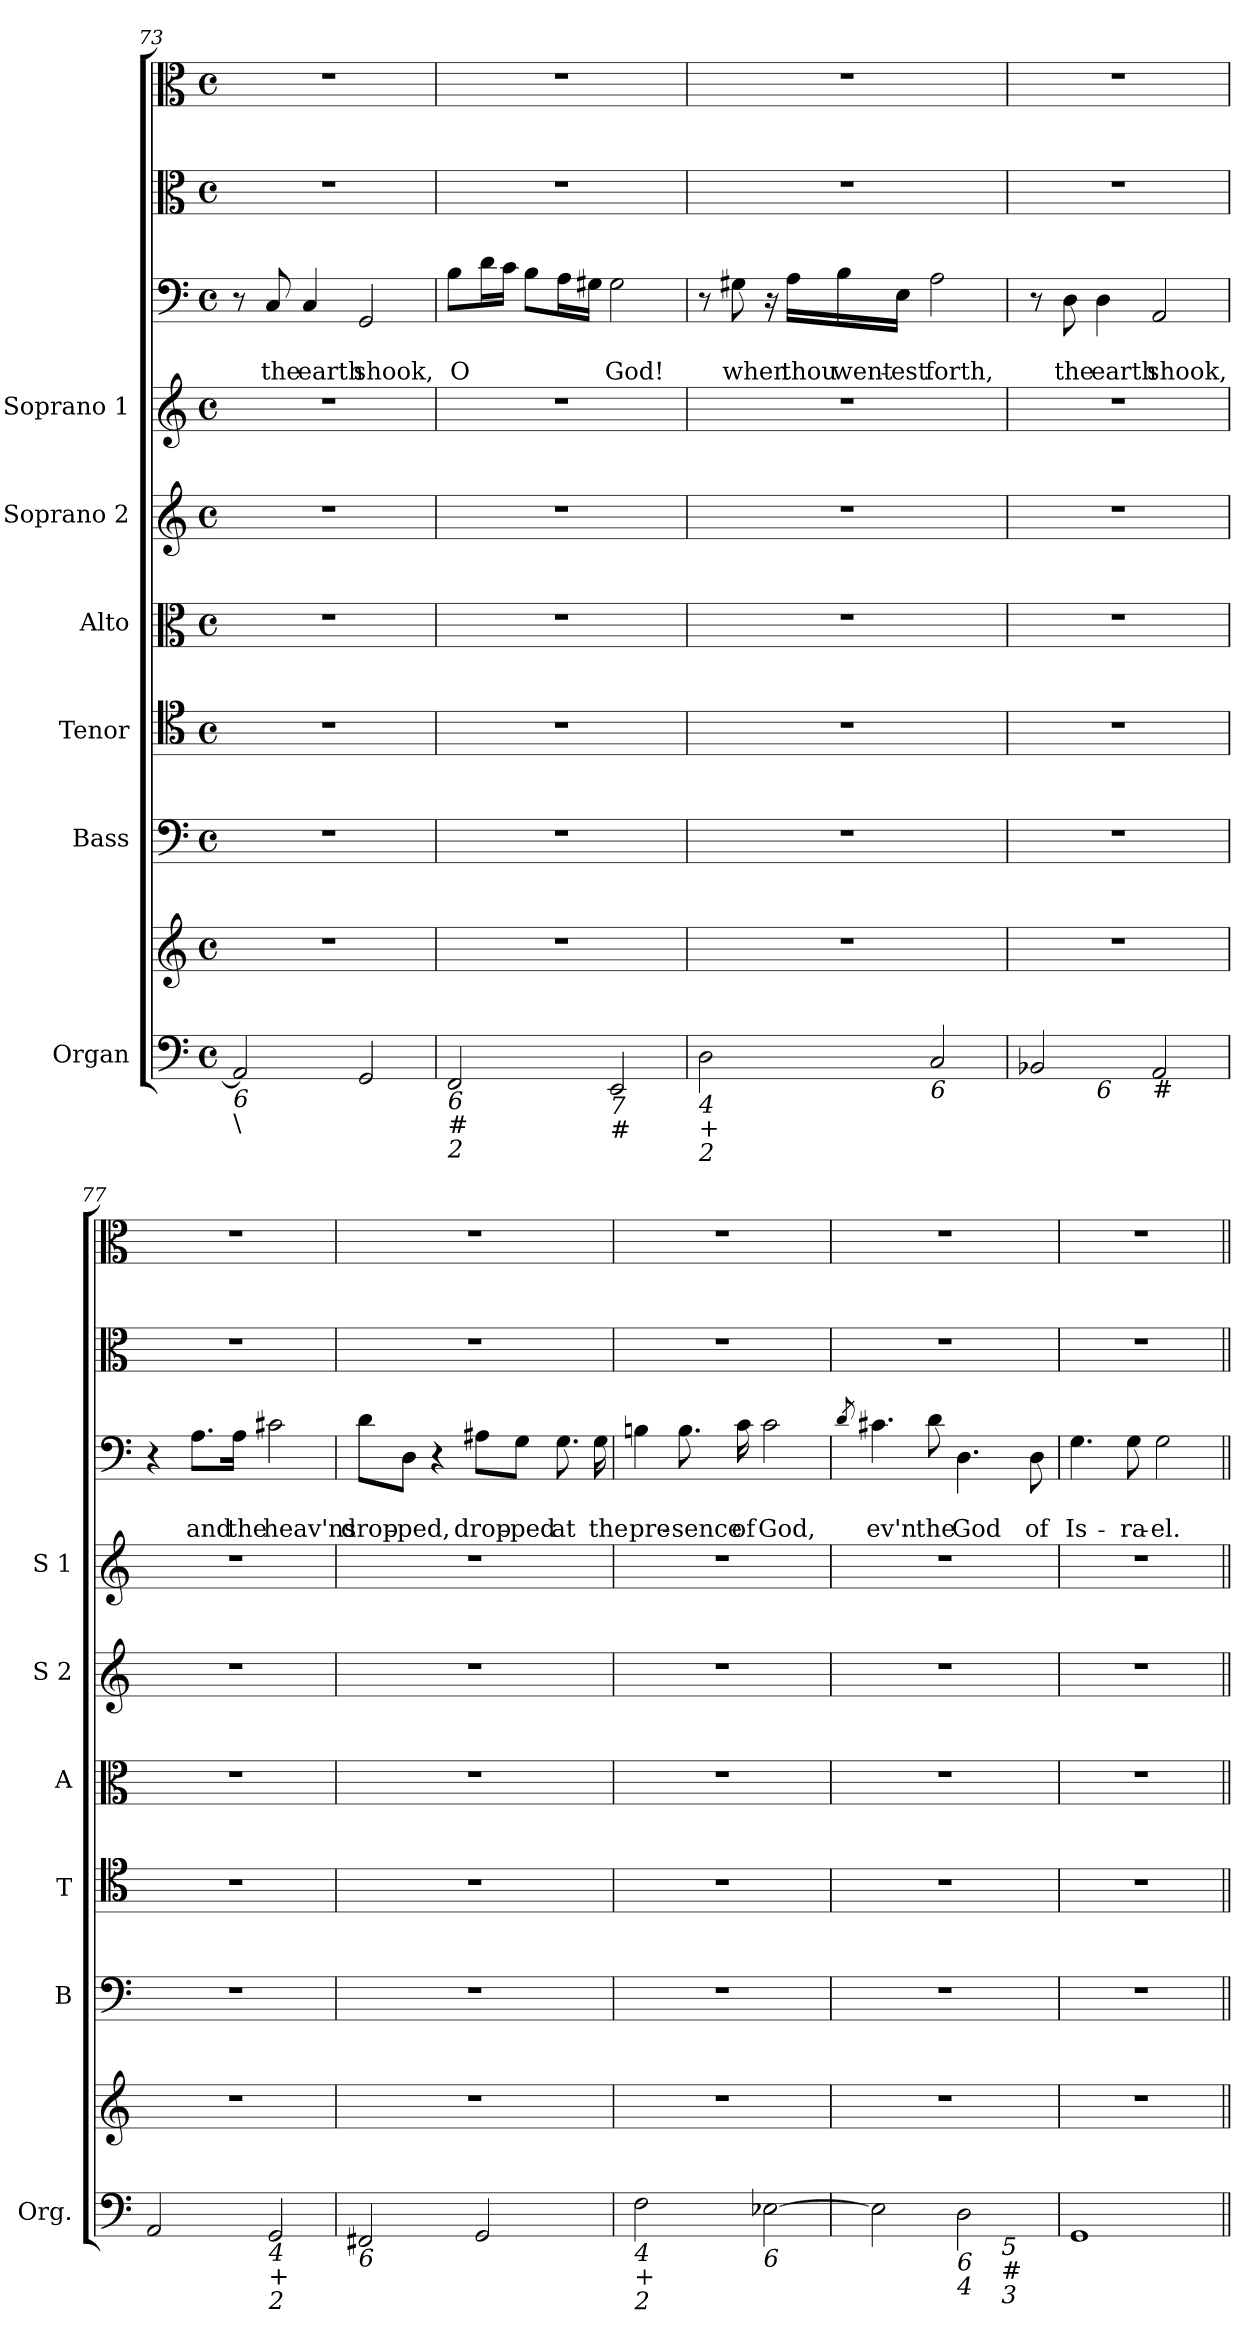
**kern	**kern	**kern	**kern	**kern	**kern	**kern	**kern	**text	**text	**kern	**kern
*part9	*part9	*part8	*part7	*part6	*part5	*part4	*part3	*part3	*part3	*part2	*part1
*staff10	*staff9	*staff8	*staff7	*staff6	*staff5	*staff4	*staff3	*staff3	*staff3	*staff2	*staff1
*I"Organ	*	*I"Bass	*I"Tenor	*I"Alto	*I"Soprano 2	*I"Soprano 1	*	*	*	*	*
*I'Org.	*	*I'B	*I'T	*I'A	*I'S 2	*I'S 1	*	*	*	*	*
*clefF4	*clefG2	*clefF4	*clefC4	*clefC3	*clefG2	*clefG2	*clefF4	*	*	*clefC3	*clefC3
*k[]	*k[]	*k[]	*k[]	*k[]	*k[]	*k[]	*k[]	*	*	*k[]	*k[]
*C:	*C:	*C:	*C:	*C:	*C:	*C:	*C:	*	*	*C:	*C:
*M4/4	*M4/4	*M4/4	*M4/4	*M4/4	*M4/4	*M4/4	*M4/4	*	*	*M4/4	*M4/4
*met(c)	*met(c)	*met(c)	*met(c)	*met(c)	*met(c)	*met(c)	*met(c)	*	*	*met(c)	*met(c)
=73	=73	=73	=73	=73	=73	=73	=73	=73	=73	=73	=73
!LO:TX:b:i:t=6	!	!	!	!	!	!	!	!	!	!	!
!LO:TX:b:t=\	!	!	!	!	!	!	!	!	!	!	!
2AA/]	1r	1r	1r	1r	1r	1r	8r	.	.	1r	1r
!	!	!	!	!	!	!	!	!	!LO:LY:b	!	!
.	.	.	.	.	.	.	8C/	.	the	.	.
!	!	!	!	!	!	!	!	!	!LO:LY:b	!	!
.	.	.	.	.	.	.	4C/	.	earth	.	.
!	!	!	!	!	!	!	!	!	!LO:LY:b	!	!
2GG/	.	.	.	.	.	.	2GG/	.	shook,	.	.
=74	=74	=74	=74	=74	=74	=74	=74	=74	=74	=74	=74
!LO:TX:b:i:t=6	!	!	!	!	!	!	!	!	!	!	!
!LO:TX:b:t=#	!	!	!	!	!	!	!	!	!	!	!
!LO:TX:b:i:t=2	!	!	!	!	!	!	!	!	!	!	!
!	!	!	!	!	!	!	!	!	!LO:LY:b	!	!
2FF/	1r	1r	1r	1r	1r	1r	8B\L	.	O	1r	1r
.	.	.	.	.	.	.	16d\L	.	.	.	.
.	.	.	.	.	.	.	16c\JJ	.	.	.	.
.	.	.	.	.	.	.	8B\L	.	.	.	.
.	.	.	.	.	.	.	16A\L	.	.	.	.
.	.	.	.	.	.	.	16G#X\JJ	.	.	.	.
!LO:TX:b:i:t=7	!	!	!	!	!	!	!	!	!	!	!
!LO:TX:b:t=#	!	!	!	!	!	!	!	!	!	!	!
!	!	!	!	!	!	!	!	!	!LO:LY:b	!	!
2EE/	.	.	.	.	.	.	2G#\	.	God!	.	.
!!LO:LB:g=z
=75	=75	=75	=75	=75	=75	=75	=75	=75	=75	=75	=75
!LO:TX:b:i:t=4	!	!	!	!	!	!	!	!	!	!	!
!LO:TX:b:t=+	!	!	!	!	!	!	!	!	!	!	!
!LO:TX:b:i:t=2	!	!	!	!	!	!	!	!	!	!	!
2D\	1r	1r	1r	1r	1r	1r	8r	.	.	1r	1r
!	!	!	!	!	!	!	!	!	!LO:LY:b	!	!
.	.	.	.	.	.	.	8G#X\	.	when	.	.
.	.	.	.	.	.	.	16r	.	.	.	.
!	!	!	!	!	!	!	!	!	!LO:LY:b	!	!
.	.	.	.	.	.	.	16A\LL	.	thou	.	.
!	!	!	!	!	!	!	!	!	!LO:LY:b	!	!
.	.	.	.	.	.	.	16B\	.	went-	.	.
!	!	!	!	!	!	!	!	!	!LO:LY:b	!	!
.	.	.	.	.	.	.	16E\JJ	.	-est	.	.
!LO:TX:b:i:t=6	!	!	!	!	!	!	!	!	!	!	!
!	!	!	!	!	!	!	!	!	!LO:LY:b	!	!
2C/	.	.	.	.	.	.	2A\	.	forth,	.	.
=76	=76	=76	=76	=76	=76	=76	=76	=76	=76	=76	=76
!LO:TX:b:i:t=7	!	!	!	!	!	!	!	!	!	!	!
*^	*	*	*	*	*	*	*	*	*	*	*
2BB-X/	4ryy	1r	1r	1r	1r	1r	1r	8r	.	.	1r	1r
!	!	!	!	!	!	!	!	!	!	!LO:LY:b	!	!
.	.	.	.	.	.	.	.	8D\	.	the	.	.
!	!LO:TX:b:i:t=6	!	!	!	!	!	!	!	!	!	!	!
!	!	!	!	!	!	!	!	!	!	!LO:LY:b	!	!
.	2.ryy	.	.	.	.	.	.	4D\	.	earth	.	.
!LO:TX:b:t=#	!	!	!	!	!	!	!	!	!	!	!	!
!	!	!	!	!	!	!	!	!	!	!LO:LY:b	!	!
2AA/	.	.	.	.	.	.	.	2AA/	.	shook,	.	.
=77	=77	=77	=77	=77	=77	=77	=77	=77	=77	=77	=77	=77
!LO:TX:b:t=#	!	!	!	!	!	!	!	!	!	!	!	!
*v	*v	*	*	*	*	*	*	*	*	*	*	*
2AA/	1r	1r	1r	1r	1r	1r	4r	.	.	1r	1r
!	!	!	!	!	!	!	!	!	!LO:LY:b	!	!
.	.	.	.	.	.	.	8.A\L	.	and	.	.
!	!	!	!	!	!	!	!	!	!LO:LY:b	!	!
.	.	.	.	.	.	.	16A\Jk	.	the	.	.
!LO:TX:b:i:t=4	!	!	!	!	!	!	!	!	!	!	!
!LO:TX:b:t=+	!	!	!	!	!	!	!	!	!	!	!
!LO:TX:b:i:t=2	!	!	!	!	!	!	!	!	!	!	!
!	!	!	!	!	!	!	!	!	!LO:LY:b	!	!
2GG/	.	.	.	.	.	.	2c#X\	.	heav'ns	.	.
=78	=78	=78	=78	=78	=78	=78	=78	=78	=78	=78	=78
!LO:TX:b:i:t=6	!	!	!	!	!	!	!	!	!	!	!
!	!	!	!	!	!	!	!	!	!LO:LY:b	!	!
2FF#X/	1r	1r	1r	1r	1r	1r	8d\L	.	drop-	1r	1r
!	!	!	!	!	!	!	!	!	!LO:LY:b	!	!
.	.	.	.	.	.	.	8D\J	.	-ped,	.	.
.	.	.	.	.	.	.	4r	.	.	.	.
!	!	!	!	!	!	!	!	!	!LO:LY:b	!	!
2GG/	.	.	.	.	.	.	8A#X\L	.	drop-	.	.
!	!	!	!	!	!	!	!	!	!LO:LY:b	!	!
.	.	.	.	.	.	.	8G\J	.	-ped	.	.
!	!	!	!	!	!	!	!	!	!LO:LY:b	!	!
.	.	.	.	.	.	.	8.G\	.	at	.	.
!	!	!	!	!	!	!	!	!	!LO:LY:b	!	!
.	.	.	.	.	.	.	16G\	.	the	.	.
=79	=79	=79	=79	=79	=79	=79	=79	=79	=79	=79	=79
!LO:TX:b:i:t=4	!	!	!	!	!	!	!	!	!	!	!
!LO:TX:b:t=+	!	!	!	!	!	!	!	!	!	!	!
!LO:TX:b:i:t=2	!	!	!	!	!	!	!	!	!	!	!
!	!	!	!	!	!	!	!	!	!LO:LY:b	!	!
2F\	1r	1r	1r	1r	1r	1r	4Bn\	.	pre-	1r	1r
!	!	!	!	!	!	!	!	!	!LO:LY:b	!	!
.	.	.	.	.	.	.	8.B\	.	-sence	.	.
!	!	!	!	!	!	!	!	!	!LO:LY:b	!	!
.	.	.	.	.	.	.	16c\	.	of	.	.
!LO:TX:b:i:t=6	!	!	!	!	!	!	!	!	!	!	!
!	!	!	!	!	!	!	!	!	!LO:LY:b	!	!
[2E-X\	.	.	.	.	.	.	2c\	.	God,	.	.
!!LO:PB:g=z
=80	=80	=80	=80	=80	=80	=80	=80	=80	=80	=80	=80
.	.	.	.	.	.	.	8qd/	.	.	.	.
!LO:TX:b:i:t=6	!	!	!	!	!	!	!	!	!	!	!
!LO:TX:b:t=\	!	!	!	!	!	!	!	!	!	!	!
!	!	!	!	!	!	!	!	!	!LO:LY:b	!	!
*^	*	*	*	*	*	*	*	*	*	*	*
2E-\]	2.ryy	1r	1r	1r	1r	1r	1r	4.c#X\	.	ev'n	1r	1r
!	!	!	!	!	!	!	!	!	!	!LO:LY:b	!	!
.	.	.	.	.	.	.	.	8d\	.	the	.	.
!LO:TX:b:i:t=6	!	!	!	!	!	!	!	!	!	!	!	!
!LO:TX:b:i:t=4	!	!	!	!	!	!	!	!	!	!	!	!
!	!	!	!	!	!	!	!	!	!	!LO:LY:b	!	!
2D\	.	.	.	.	.	.	.	4.D\	.	God	.	.
!	!LO:TX:b:i:t=5	!	!	!	!	!	!	!	!	!	!	!
!	!LO:TX:b:t=#	!	!	!	!	!	!	!	!	!	!	!
!	!LO:TX:b:i:t=3	!	!	!	!	!	!	!	!	!	!	!
.	4ryy	.	.	.	.	.	.	.	.	.	.	.
!	!	!	!	!	!	!	!	!	!	!LO:LY:b	!	!
.	.	.	.	.	.	.	.	8D\	.	of	.	.
=81	=81	=81	=81	=81	=81	=81	=81	=81	=81	=81	=81	=81
!	!	!	!	!	!	!	!	!	!	!LO:LY:b	!	!
*v	*v	*	*	*	*	*	*	*	*	*	*	*
1GG	1r	1r	1r	1r	1r	1r	4.G\	.	Is-	1r	1r
!	!	!	!	!	!	!	!	!	!LO:LY:b	!	!
.	.	.	.	.	.	.	8G\	.	-ra-	.	.
!	!	!	!	!	!	!	!	!	!LO:LY:b	!	!
.	.	.	.	.	.	.	2G\	.	-el.	.	.
=||	=||	=||	=||	=||	=||	=||	=||	=||	=||	=||	=||
*-	*-	*-	*-	*-	*-	*-	*-	*-	*-	*-	*-
